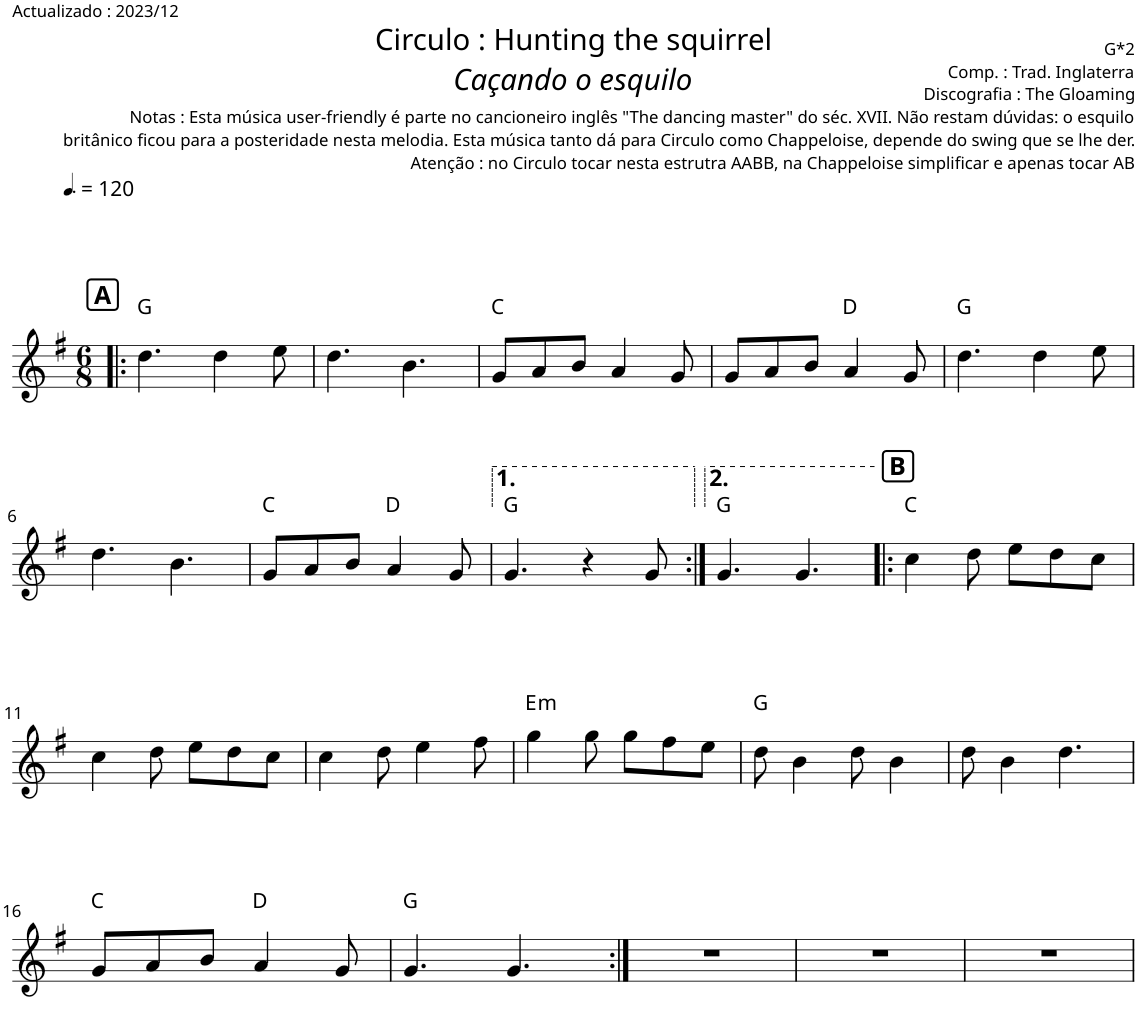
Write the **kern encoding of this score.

**kern	**harte
*part1	*part1
*staff1	*
*I"Piano	*
*I'Pno.	*
*clefG2	*
*k[f#]	*
*M6/8	*
*MM180	*
!!LO:REH:place=s1:a:B:cj:fs=12:t=A
=1!|:	=1!|:
4.dd\	G:maj
4dd\	.
8ee\	.
=2	=2
4.dd\	.
4.b\	.
=3	=3
8g/L	C:maj
8a/	.
8b/J	.
4a/	.
8g/	.
=4	=4
8g/L	.
8a/	.
8b/J	.
4a/	D:maj
8g/	.
=5	=5
4.dd\	G:maj
4dd\	.
8ee\	.
!!LO:LB:g=z
=6	=6
4.dd\	.
4.b\	.
=7	=7
8g/L	C:maj
8a/	.
8b/J	.
4a/	D:maj
8g/	.
=8	=8
4.g/	G:maj
4r	.
8g/	.
=9:|!	=9:|!
4.g/	G:maj
4.g/	.
!!LO:REH:place=s1:a:B:cj:fs=12:t=B
=10!|:	=10!|:
4cc\	C:maj
8dd\	.
8ee\L	.
8dd\	.
8cc\J	.
!!LO:LB:g=z
=11	=11
4cc\	.
8dd\	.
8ee\L	.
8dd\	.
8cc\J	.
=12	=12
4cc\	.
8dd\	.
4ee\	.
8ff#\	.
=13	=13
!	!LO:H:kt=m
4gg\	E:min
8gg\	.
8gg\L	.
8ff#\	.
8ee\J	.
=14	=14
8dd\	G:maj
4b\	.
8dd\	.
4b\	.
=15	=15
8dd\	.
4b\	.
4.dd\	.
!!LO:LB:g=z
=16	=16
8g/L	C:maj
8a/	.
8b/J	.
4a/	D:maj
8g/	.
=17	=17
4.g/	G:maj
4.g/	.
=18:|!	=18:|!
2.r	.
=19	=19
2.r	.
=20	=20
2.r	.
=	=
*-	*-
